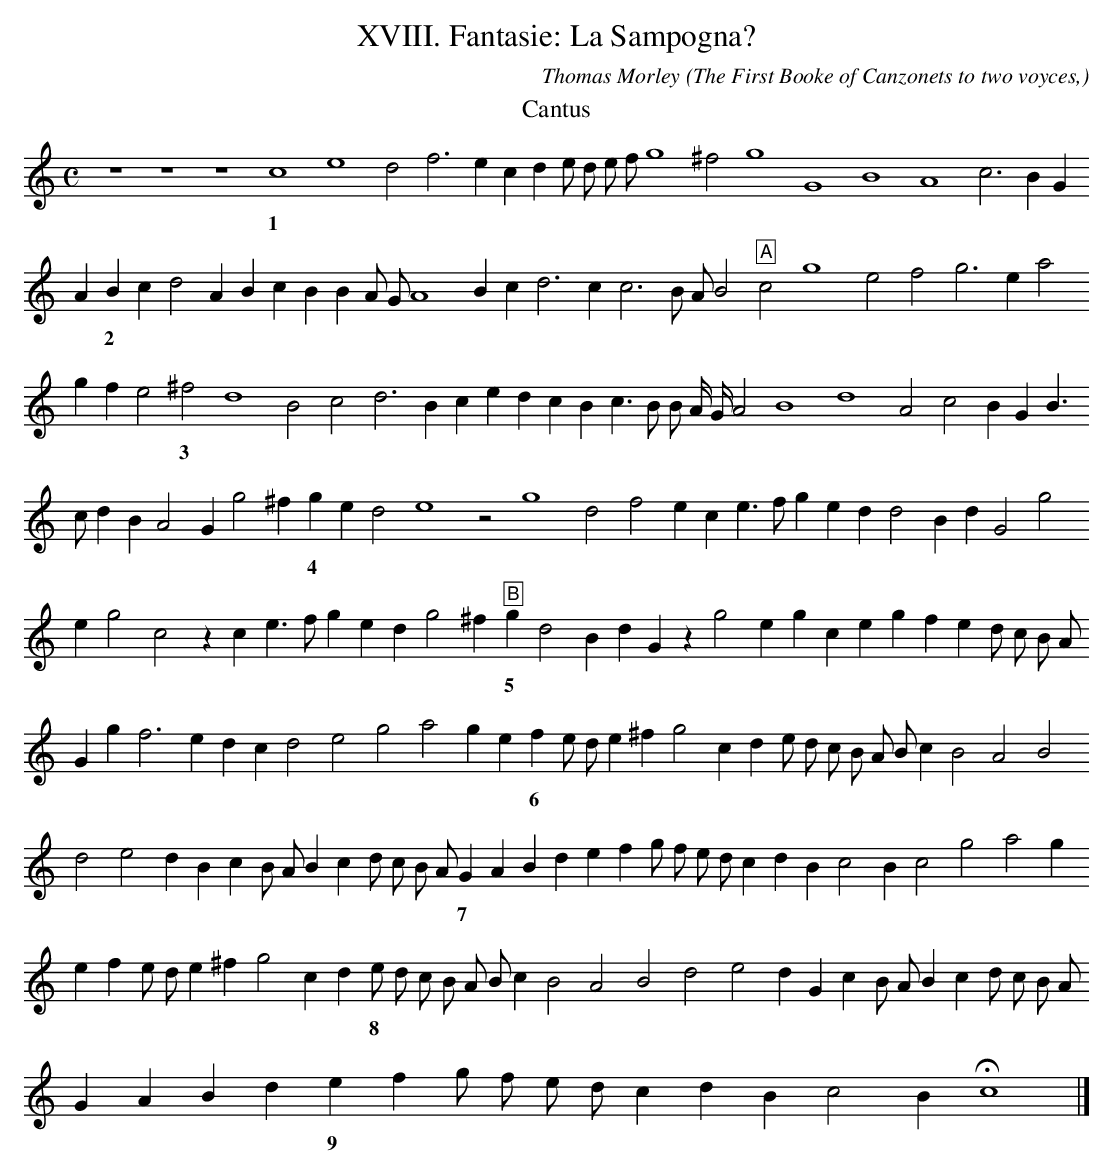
X:1
T:XVIII. Fantasie: La Sampogna?
O: The First Booke of Canzonets to two voyces,
C: Thomas Morley
M:C
K: C
T:Cantus
L:1/4
z4 z4 z4 c4 e4 d2 f3 e c d e/ d/ e/ f/ g4 ^f2 g4 G4 B4 A4 c3 B G A \
w:1
B c d2 A B c B B A/ G/ A4 B c d3 c c3 B/ A/ B2 "A"c2 g4 e2 f2 g3 e a2 g f e2 \
w:2
^f2 d4 B2 c2 d3 B c e d c B c  > B B/ A1/4 G1/4 A2 B4 d4 A2 c2 B G B >c d B A2 G g2 ^f \
w:3
g e d2 e4 z2 g4 d2 f2 e c e > f g e d d2 B d G2 g2 e g2 c2 z c e > f g e d g2 ^f \
w:4
"B"g d2 B d G z g2 e g c e g f e d/ c/ B/ A/ G g f3 e d c d2 e2 g2 a2 g e \
w:5
f e/ d/ e ^f g2 c d e/ d/ c/ B/ A/ B/ c B2 A2 B2 d2 e2 d B c B/ A/ B c d/ c/ B/ A/ \
w:6
G A B d e f g/ f/ e/ d/ c d B c2 B c2 g2 a2 g e f e/ d/ e ^f g2 c d \
w:7
e/ d/ c/ B/ A/ B/ c B2 A2 B2 d2 e2 d G c B/ A/ B c d/ c/ B/ A/ G A B d \
w:8
e f g/ f/ e/ d/ c d B c2 B Hc4 |]
w:9
